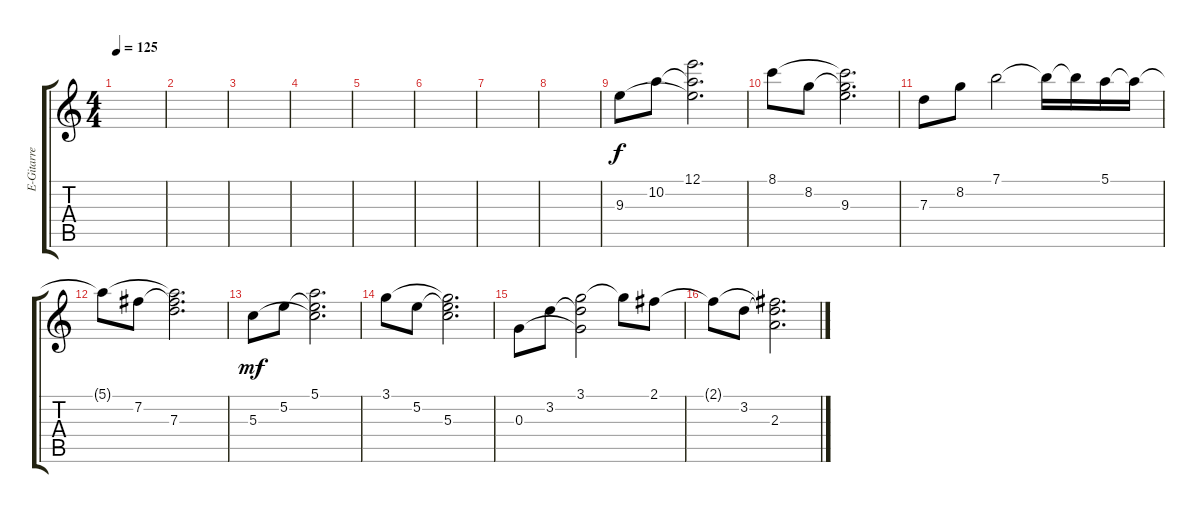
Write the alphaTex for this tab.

\track ("E-Gitarre - Raoul" "E-Gitarre ") {instrument overdrivenguitar}
\staff {score tabs}
\tuning (E4 B3 G3 D3 A2 E2) {hide}
\ts (4 4)
\tempo 125
\clef g2
\ks c
|
|
|
|
|
|
|
|
9.3.8 10.2.8 (12.1 10.2{t} 9.3{t}).2{d} |
8.1.8 8.2.8 (8.1{t} 8.2{t} 9.3).2{d} |
7.3.8 8.2.8 7.1.2 7.1{t}.16 7.1{t}.16 5.1.16 5.1{t}.16 |
5.1{t}.8 7.2.8 (5.1{t} 7.2{t} 7.3).2{d} |
5.3.8{dy mf} 5.2.8 (5.1 5.2{t} 5.3{t}).2{d} |
3.1.8 5.2.8 (3.1{t} 5.2{t} 5.3).2{d} |
0.3.8 3.2.8 (3.1 3.2{t} 0.3{t}).2 3.1{t}.8 2.1.8 |
2.1{t}.8 3.2.8 (2.1{t} 3.2{t} 2.3).2{d}
